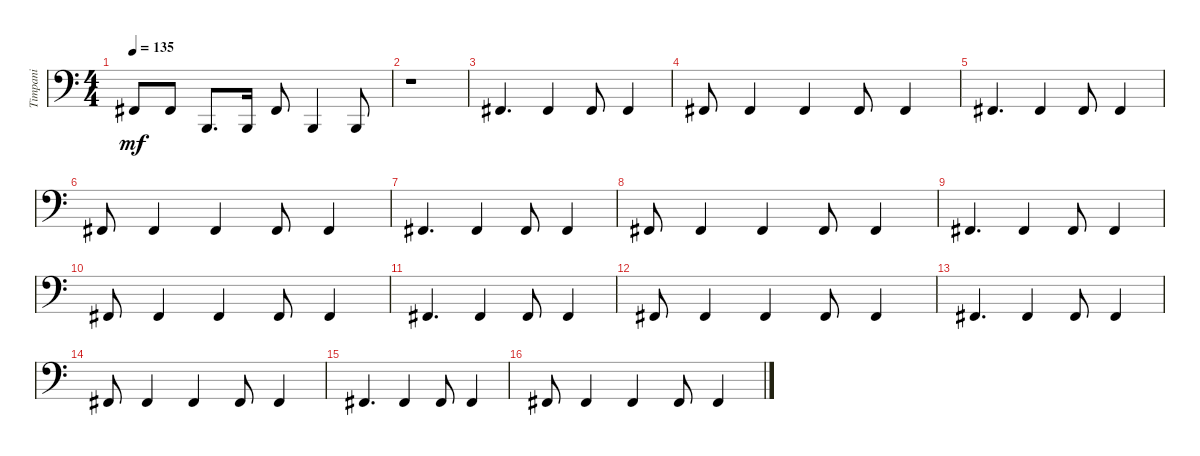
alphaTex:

\track ("Timpani" "Timpani") {instrument timpani}
\staff {score}
\tuning (E4 B3 G3 D3 A2 E2 B1) {hide}
\ts (4 4)
\tempo 135
\clef f4
\ks c
2.6.8{dy mf} 2.6.8 0.7.8{d} 0.7.16 2.6.8 0.7.4 0.7.8 |
r.1 |
2.6.4{d} 2.6.4 2.6.8 2.6.4 |
2.6.8 2.6.4 2.6.4 2.6.8 2.6.4 |
2.6.4{d} 2.6.4 2.6.8 2.6.4 |
2.6.8 2.6.4 2.6.4 2.6.8 2.6.4 |
2.6.4{d} 2.6.4 2.6.8 2.6.4 |
2.6.8 2.6.4 2.6.4 2.6.8 2.6.4 |
2.6.4{d} 2.6.4 2.6.8 2.6.4 |
2.6.8 2.6.4 2.6.4 2.6.8 2.6.4 |
2.6.4{d} 2.6.4 2.6.8 2.6.4 |
2.6.8 2.6.4 2.6.4 2.6.8 2.6.4 |
2.6.4{d} 2.6.4 2.6.8 2.6.4 |
2.6.8 2.6.4 2.6.4 2.6.8 2.6.4 |
2.6.4{d} 2.6.4 2.6.8 2.6.4 |
2.6.8 2.6.4 2.6.4 2.6.8 2.6.4
